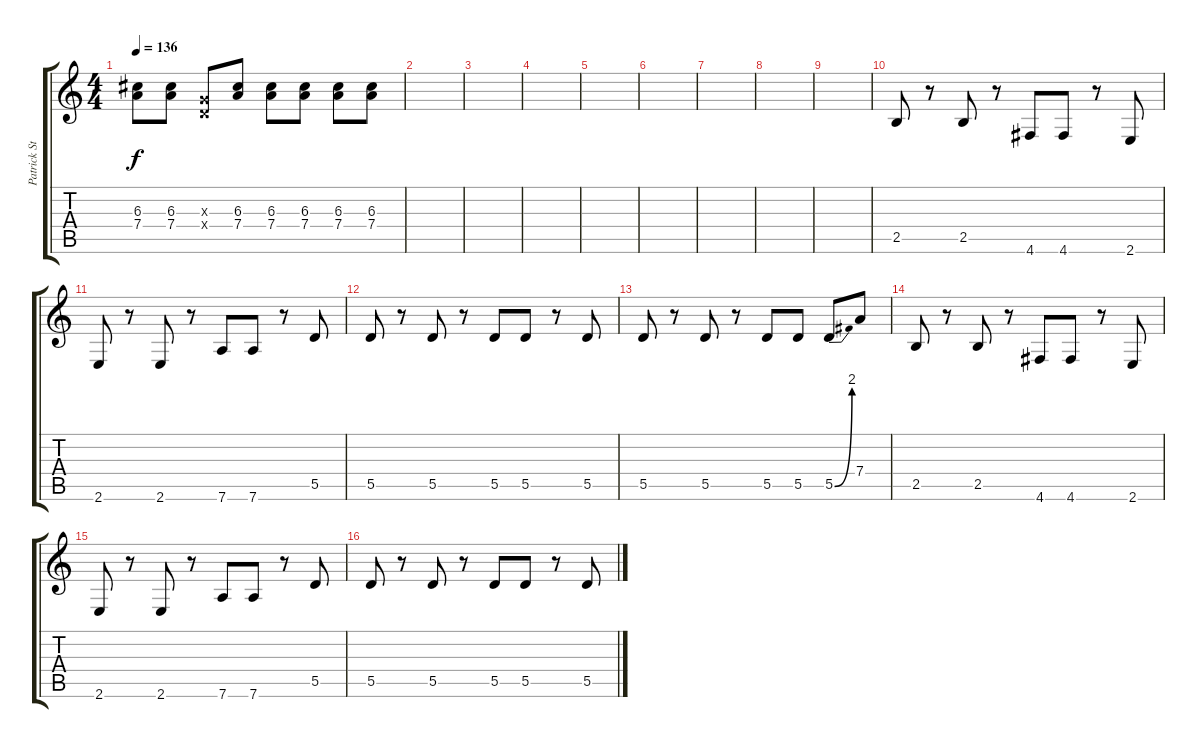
\track ("Patrick Stumph (Rythmn Guitar)" "Patrick St") {instrument overdrivenguitar}
\staff {score tabs}
\tuning (E4 B3 G3 D3 A2 D2) {hide}
\ts (4 4)
\tempo 136
\clef g2
\ks c
(6.3 7.4).8{dy f} (6.3 7.4).8 (0.3{x} 0.4{x}).8 (6.3 7.4).8 (6.3 7.4).8 (6.3 7.4).8 (6.3 7.4).8 (6.3 7.4).8 |
|
|
|
|
|
|
|
|
2.5.8 r.8 2.5.8 r.8 4.6.8 4.6.8 r.8 2.6.8 |
2.6.8 r.8 2.6.8 r.8 7.6.8 7.6.8 r.8 5.5.8 |
5.5.8 r.8 5.5.8 r.8 5.5.8 5.5.8 r.8 5.5.8 |
5.5.8 r.8 5.5.8 r.8 5.5.8 5.5.8 5.5{be (bend 0 0 60 8)}.8 7.4.8 |
2.5.8 r.8 2.5.8 r.8 4.6.8 4.6.8 r.8 2.6.8 |
2.6.8 r.8 2.6.8 r.8 7.6.8 7.6.8 r.8 5.5.8 |
5.5.8 r.8 5.5.8 r.8 5.5.8 5.5.8 r.8 5.5.8
